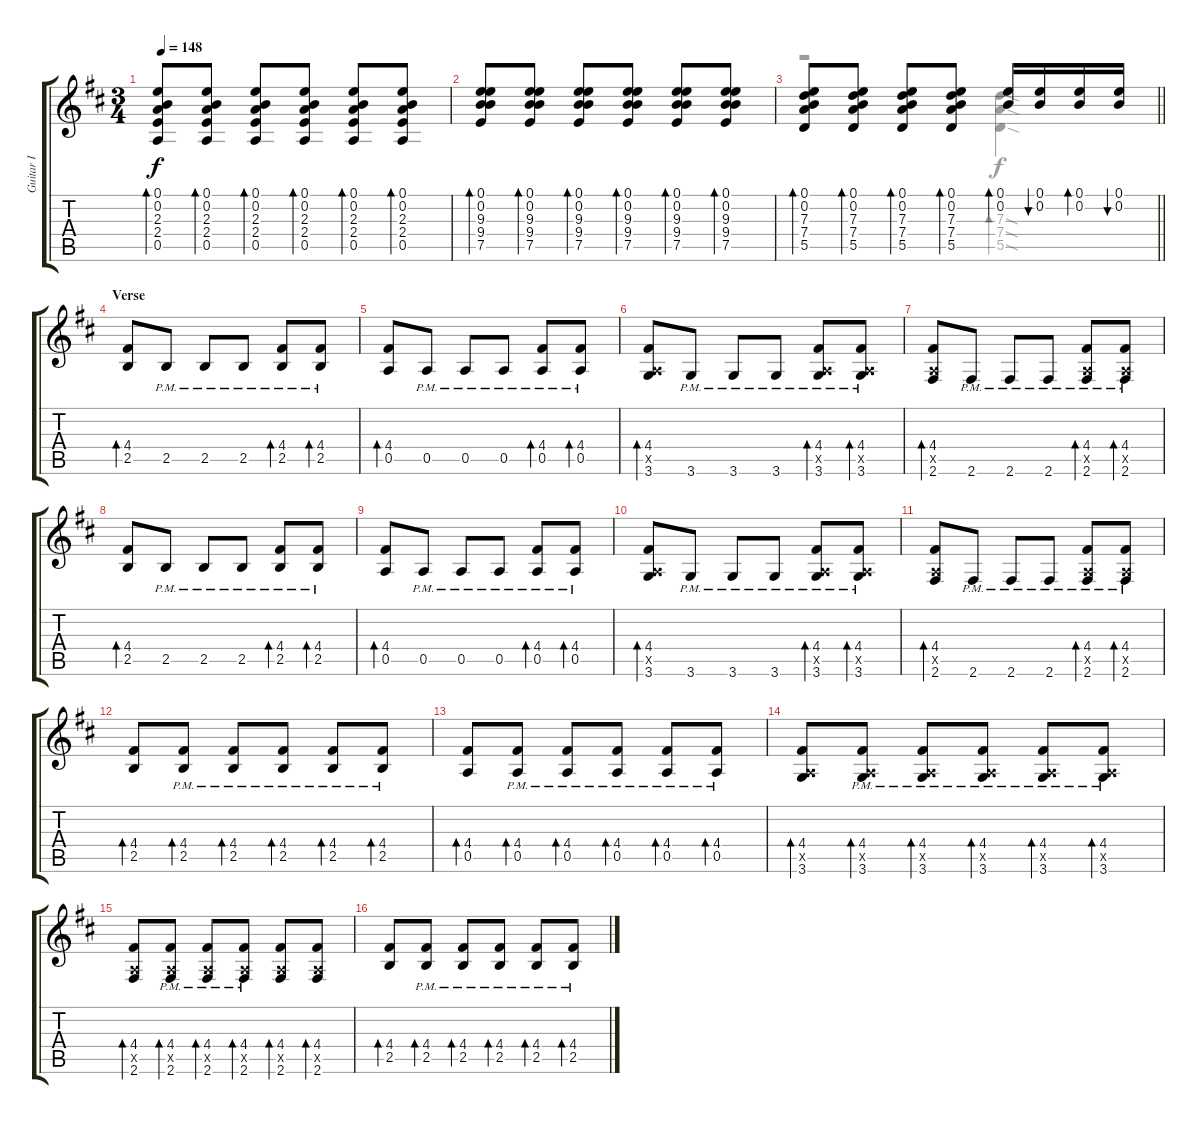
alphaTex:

\track ("Guitar I" "Guitar I") {instrument overdrivenguitar}
\staff {score tabs}
\tuning (E4 B3 G3 D3 A2 E2) {hide}
\voice
\ts (3 4)
\tempo 148
\clef g2
\ks bminor
(0.1 0.2 2.3 2.4 0.5).8{bd 60 dy f} (0.1 0.2 2.3 2.4 0.5).8{bd 60} (0.1 0.2 2.3 2.4 0.5).8{bd 60} (0.1 0.2 2.3 2.4 0.5).8{bd 60} (0.1 0.2 2.3 2.4 0.5).8{bd 60} (0.1 0.2 2.3 2.4 0.5).8{bd 60} |
(0.1 0.2 9.3 9.4 7.5).8{bd 60} (0.1 0.2 9.3 9.4 7.5).8{bd 60} (0.1 0.2 9.3 9.4 7.5).8{bd 60} (0.1 0.2 9.3 9.4 7.5).8{bd 60} (0.1 0.2 9.3 9.4 7.5).8{bd 60} (0.1 0.2 9.3 9.4 7.5).8{bd 60} |
\barLineRight lightlight
(0.1 0.2 7.3 7.4 5.5).8{bd 60} (0.1 0.2 7.3 7.4 5.5).8{bd 60} (0.1 0.2 7.3 7.4 5.5).8{bd 60} (0.1 0.2 7.3 7.4 5.5).8{bd 60} (0.1 0.2).16{bd 60} (0.1 0.2).16{bu 60} (0.1 0.2).16{bd 60} (0.1 0.2).16{bu 60} |
\section ("" "Verse")
(4.4 2.5).8{bd 60} 2.5{pm}.8 2.5{pm}.8 2.5{pm}.8 (4.4{pm} 2.5{pm}).8{bd 60} (4.4{pm} 2.5{pm}).8{bd 60} |
(4.4 0.5).8{bd 60} 0.5{pm}.8 0.5{pm}.8 0.5{pm}.8 (4.4{pm} 0.5{pm}).8{bd 60} (4.4{pm} 0.5{pm}).8{bd 60} |
(4.4 0.5{x} 3.6).8{bd 60} 3.6{pm}.8 3.6{pm}.8 3.6{pm}.8 (4.4{pm} 0.5{x} 3.6{pm}).8{bd 60} (4.4{pm} 0.5{x} 3.6{pm}).8{bd 60} |
(4.4 0.5{x} 2.6).8{bd 60} 2.6{pm}.8 2.6{pm}.8 2.6{pm}.8 (4.4{pm} 0.5{x} 2.6{pm}).8{bd 60} (4.4{pm} 0.5{x} 2.6{pm}).8{bd 60} |
(4.4 2.5).8{bd 60} 2.5{pm}.8 2.5{pm}.8 2.5{pm}.8 (4.4{pm} 2.5{pm}).8{bd 60} (4.4{pm} 2.5{pm}).8{bd 60} |
(4.4 0.5).8{bd 60} 0.5{pm}.8 0.5{pm}.8 0.5{pm}.8 (4.4{pm} 0.5{pm}).8{bd 60} (4.4{pm} 0.5{pm}).8{bd 60} |
(4.4 0.5{x} 3.6).8{bd 60} 3.6{pm}.8 3.6{pm}.8 3.6{pm}.8 (4.4{pm} 0.5{x} 3.6{pm}).8{bd 60} (4.4{pm} 0.5{x} 3.6{pm}).8{bd 60} |
(4.4 0.5{x} 2.6).8{bd 60} 2.6{pm}.8 2.6{pm}.8 2.6{pm}.8 (4.4{pm} 0.5{x} 2.6{pm}).8{bd 60} (4.4{pm} 0.5{x} 2.6{pm}).8{bd 60} |
(4.4 2.5).8{bd 60} (4.4{pm} 2.5{pm}).8{bd 60} (4.4{pm} 2.5{pm}).8{bd 60} (4.4{pm} 2.5{pm}).8{bd 60} (4.4{pm} 2.5{pm}).8{bd 60} (4.4{pm} 2.5{pm}).8{bd 60} |
(4.4 0.5).8{bd 60} (4.4{pm} 0.5{pm}).8{bd 60} (4.4{pm} 0.5{pm}).8{bd 60} (4.4{pm} 0.5{pm}).8{bd 60} (4.4{pm} 0.5{pm}).8{bd 60} (4.4{pm} 0.5{pm}).8{bd 60} |
(4.4 0.5{x} 3.6).8{bd 60} (4.4{pm} 0.5{x} 3.6{pm}).8{bd 60} (4.4{pm} 0.5{x} 3.6{pm}).8{bd 60} (4.4{pm} 0.5{x} 3.6{pm}).8{bd 60} (4.4{pm} 0.5{x} 3.6{pm}).8{bd 60} (4.4{pm} 0.5{x} 3.6{pm}).8{bd 60} |
(4.4 0.5{x} 2.6).8{bd 60} (4.4{pm} 0.5{x} 2.6{pm}).8{bd 60} (4.4{pm} 0.5{x} 2.6{pm}).8{bd 60} (4.4{pm} 0.5{x} 2.6{pm}).8{bd 60} (4.4 0.5{x} 2.6).8{bd 60} (4.4 0.5{x} 2.6).8{bd 60} |
(4.4 2.5).8{bd 60} (4.4{pm} 2.5{pm}).8{bd 60} (4.4{pm} 2.5{pm}).8{bd 60} (4.4{pm} 2.5{pm}).8{bd 60} (4.4{pm} 2.5{pm}).8{bd 60} (4.4{pm} 2.5{pm}).8{bd 60}
\voice
\clef g2
\ottava regular
\simile none
\ks bminor
|
|
\barLineRight lightlight
r.2 (7.3{sod} 7.4{sod} 5.5{sod}).4{bd 60} |
|
|
|
|
|
|
|
|
|
|
|
|
